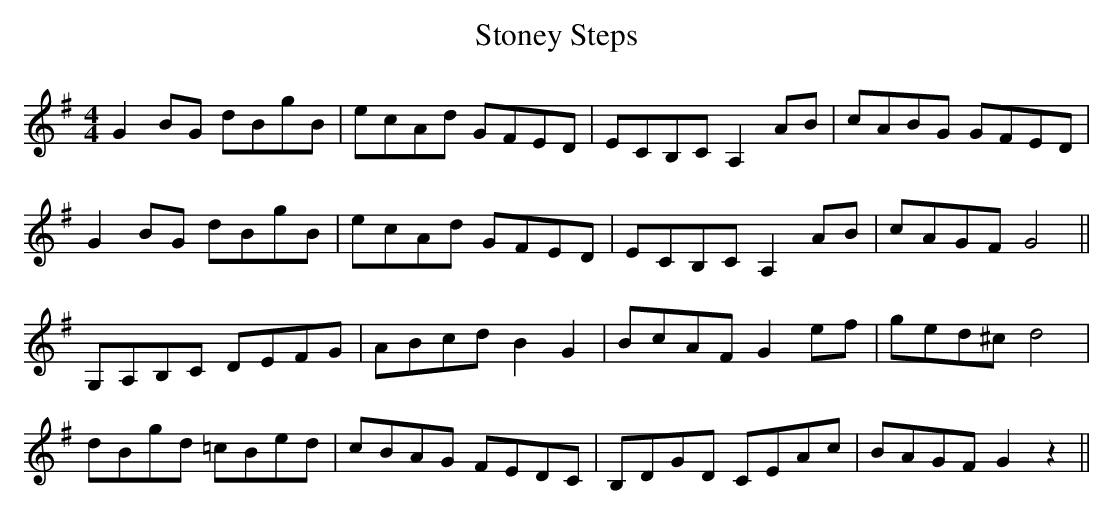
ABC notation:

X:1
T:Stoney Steps
M:4/4
L:1/8
K:G
G2 BG dBgB|ecAd GFED|ECB,C  A,2 AB|cABG GFED|
G2 BG dBgB|ecAd GFED|ECB,C  A,2 AB|cAGF G4||
G,A,B,C DEFG|ABcd B2G2|BcAF G2 ef|ged^cd4|
dBgd =cBed|cBAG FEDC|B,DGD CEAc|BAGF G2z2||
